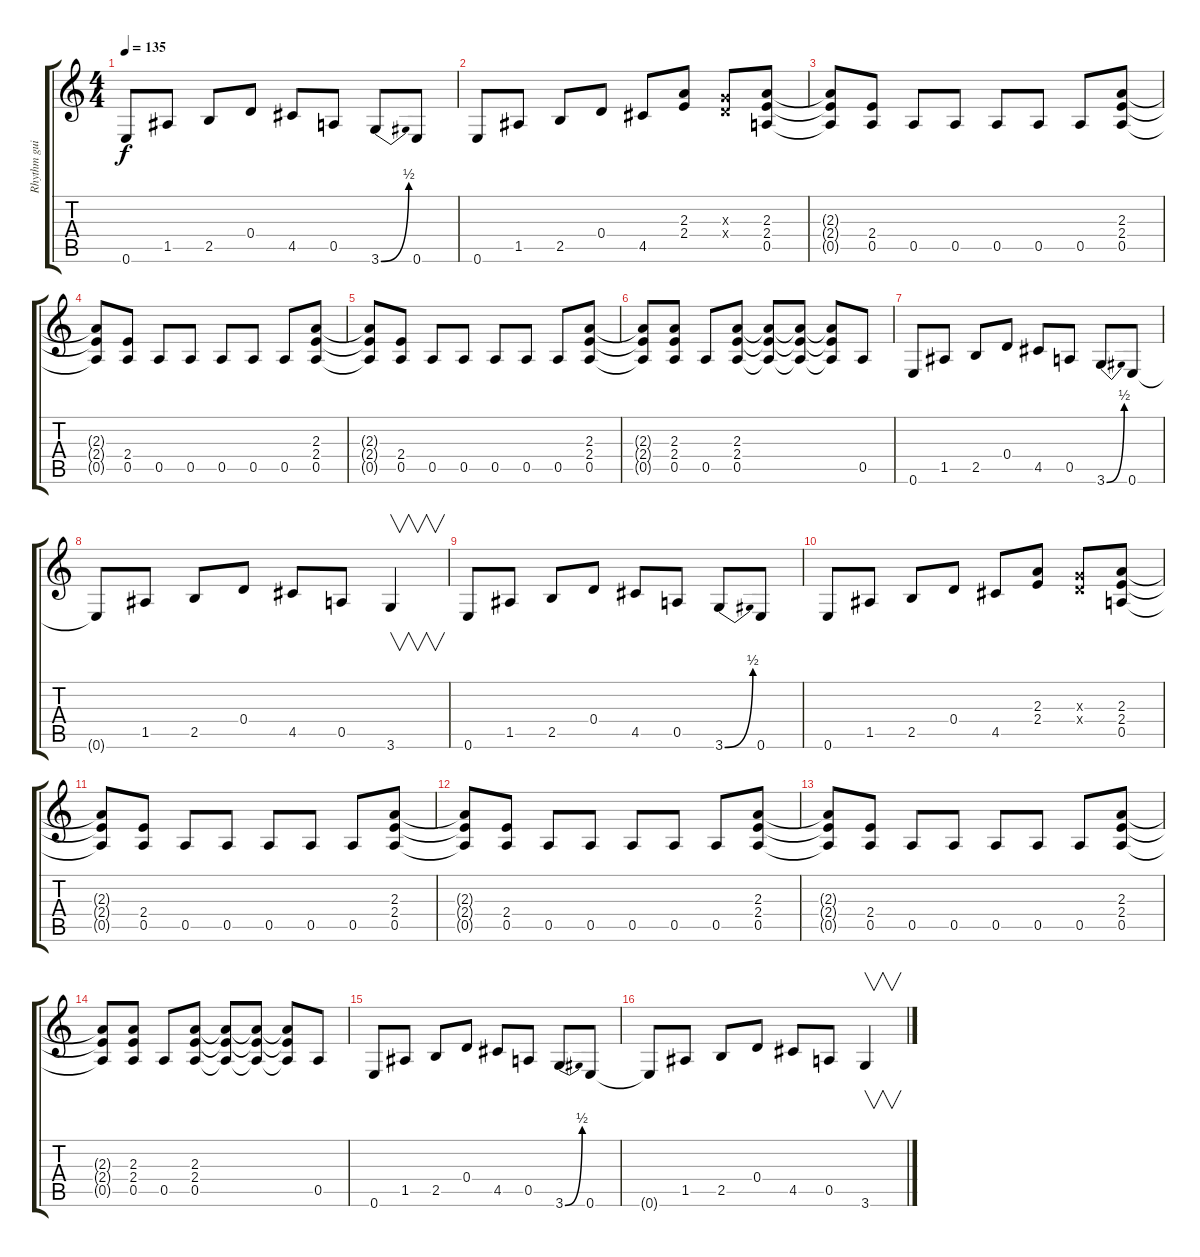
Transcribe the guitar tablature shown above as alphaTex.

\track ("Rhythm guitar 1" "Rhythm gui") {instrument distortionguitar}
\staff {score tabs}
\tuning (E4 B3 G3 D3 A2 E2) {hide}
\ts (4 4)
\tempo 135
\clef g2
\ks c
0.6.8{dy f} 1.5.8 2.5.8 0.4.8 4.5.8 0.5.8 3.6{be (bend 0 0 60 2)}.8 0.6.8 |
0.6.8 1.5.8 2.5.8 0.4.8 4.5.8 (2.3 2.4).8 (0.3{x} 0.4{x}).8 (2.3 2.4 0.5).8 |
(2.3{t} 2.4{t} 0.5{t}).8 (2.4 0.5).8 0.5.8 0.5.8 0.5.8 0.5.8 0.5.8 (2.3 2.4 0.5).8 |
(2.3{t} 2.4{t} 0.5{t}).8 (2.4 0.5).8 0.5.8 0.5.8 0.5.8 0.5.8 0.5.8 (2.3 2.4 0.5).8 |
(2.3{t} 2.4{t} 0.5{t}).8 (2.4 0.5).8 0.5.8 0.5.8 0.5.8 0.5.8 0.5.8 (2.3 2.4 0.5).8 |
(2.3{t} 2.4{t} 0.5{t}).8 (2.3 2.4 0.5).8 0.5.8 (2.3 2.4 0.5).8 (2.3{t} 2.4{t} 0.5{t}).8 (2.3{t} 2.4{t} 0.5{t}).8 (2.3{t} 2.4{t} 0.5{t}).8 0.5.8 |
0.6.8 1.5.8 2.5.8 0.4.8 4.5.8 0.5.8 3.6{be (bend 0 0 60 2)}.8 0.6.8 |
0.6{t}.8 1.5.8 2.5.8 0.4.8 4.5.8 0.5.8 3.6.4{v} |
0.6.8 1.5.8 2.5.8 0.4.8 4.5.8 0.5.8 3.6{be (bend 0 0 60 2)}.8 0.6.8 |
0.6.8 1.5.8 2.5.8 0.4.8 4.5.8 (2.3 2.4).8 (0.3{x} 0.4{x}).8 (2.3 2.4 0.5).8 |
(2.3{t} 2.4{t} 0.5{t}).8 (2.4 0.5).8 0.5.8 0.5.8 0.5.8 0.5.8 0.5.8 (2.3 2.4 0.5).8 |
(2.3{t} 2.4{t} 0.5{t}).8 (2.4 0.5).8 0.5.8 0.5.8 0.5.8 0.5.8 0.5.8 (2.3 2.4 0.5).8 |
(2.3{t} 2.4{t} 0.5{t}).8 (2.4 0.5).8 0.5.8 0.5.8 0.5.8 0.5.8 0.5.8 (2.3 2.4 0.5).8 |
(2.3{t} 2.4{t} 0.5{t}).8 (2.3 2.4 0.5).8 0.5.8 (2.3 2.4 0.5).8 (2.3{t} 2.4{t} 0.5{t}).8 (2.3{t} 2.4{t} 0.5{t}).8 (2.3{t} 2.4{t} 0.5{t}).8 0.5.8 |
0.6.8 1.5.8 2.5.8 0.4.8 4.5.8 0.5.8 3.6{be (bend 0 0 60 2)}.8 0.6.8 |
0.6{t}.8 1.5.8 2.5.8 0.4.8 4.5.8 0.5.8 3.6.4{v}
